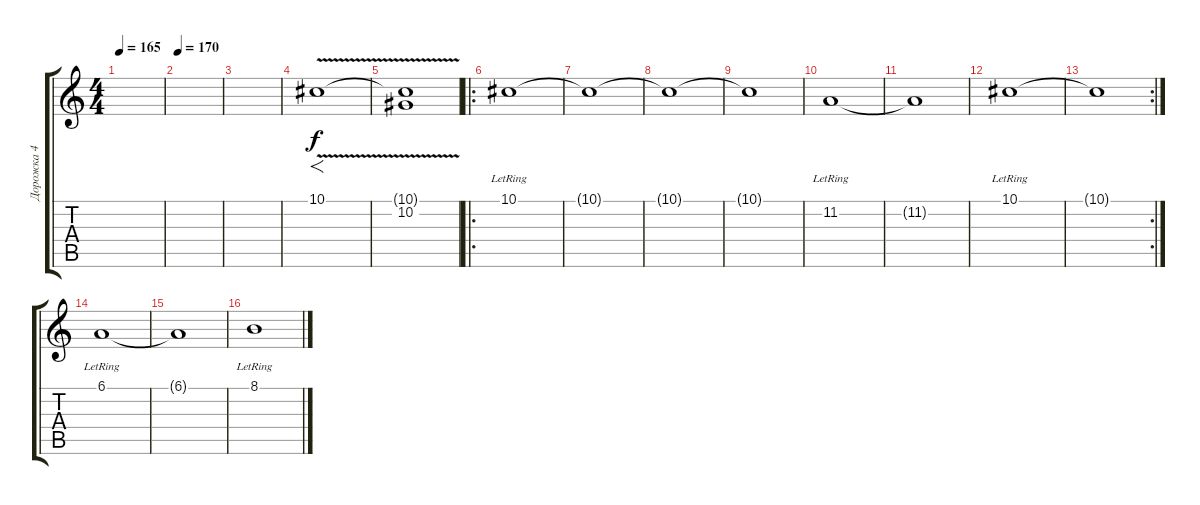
\track ("Дорожка 4" "Дорожка 4") {instrument stringensemble1}
\staff {score tabs}
\tuning (Eb4 Bb3 Gb3 Db3 Ab2 Eb2) {hide}
\ts (4 4)
\tempo 165
\clef g2
\ks c
|
\tempo 170
|
|
10.1{v}.1{f} |
(10.1{t} 10.2).1 |
\ro
10.1{lr}.1 |
10.1{t}.1 |
10.1{t}.1 |
10.1{t}.1 |
11.2{lr}.1 |
11.2{t}.1 |
10.1{lr}.1 |
\rc 2
10.1{t}.1 |
6.1{lr}.1 |
6.1{t}.1 |
8.1{lr}.1
